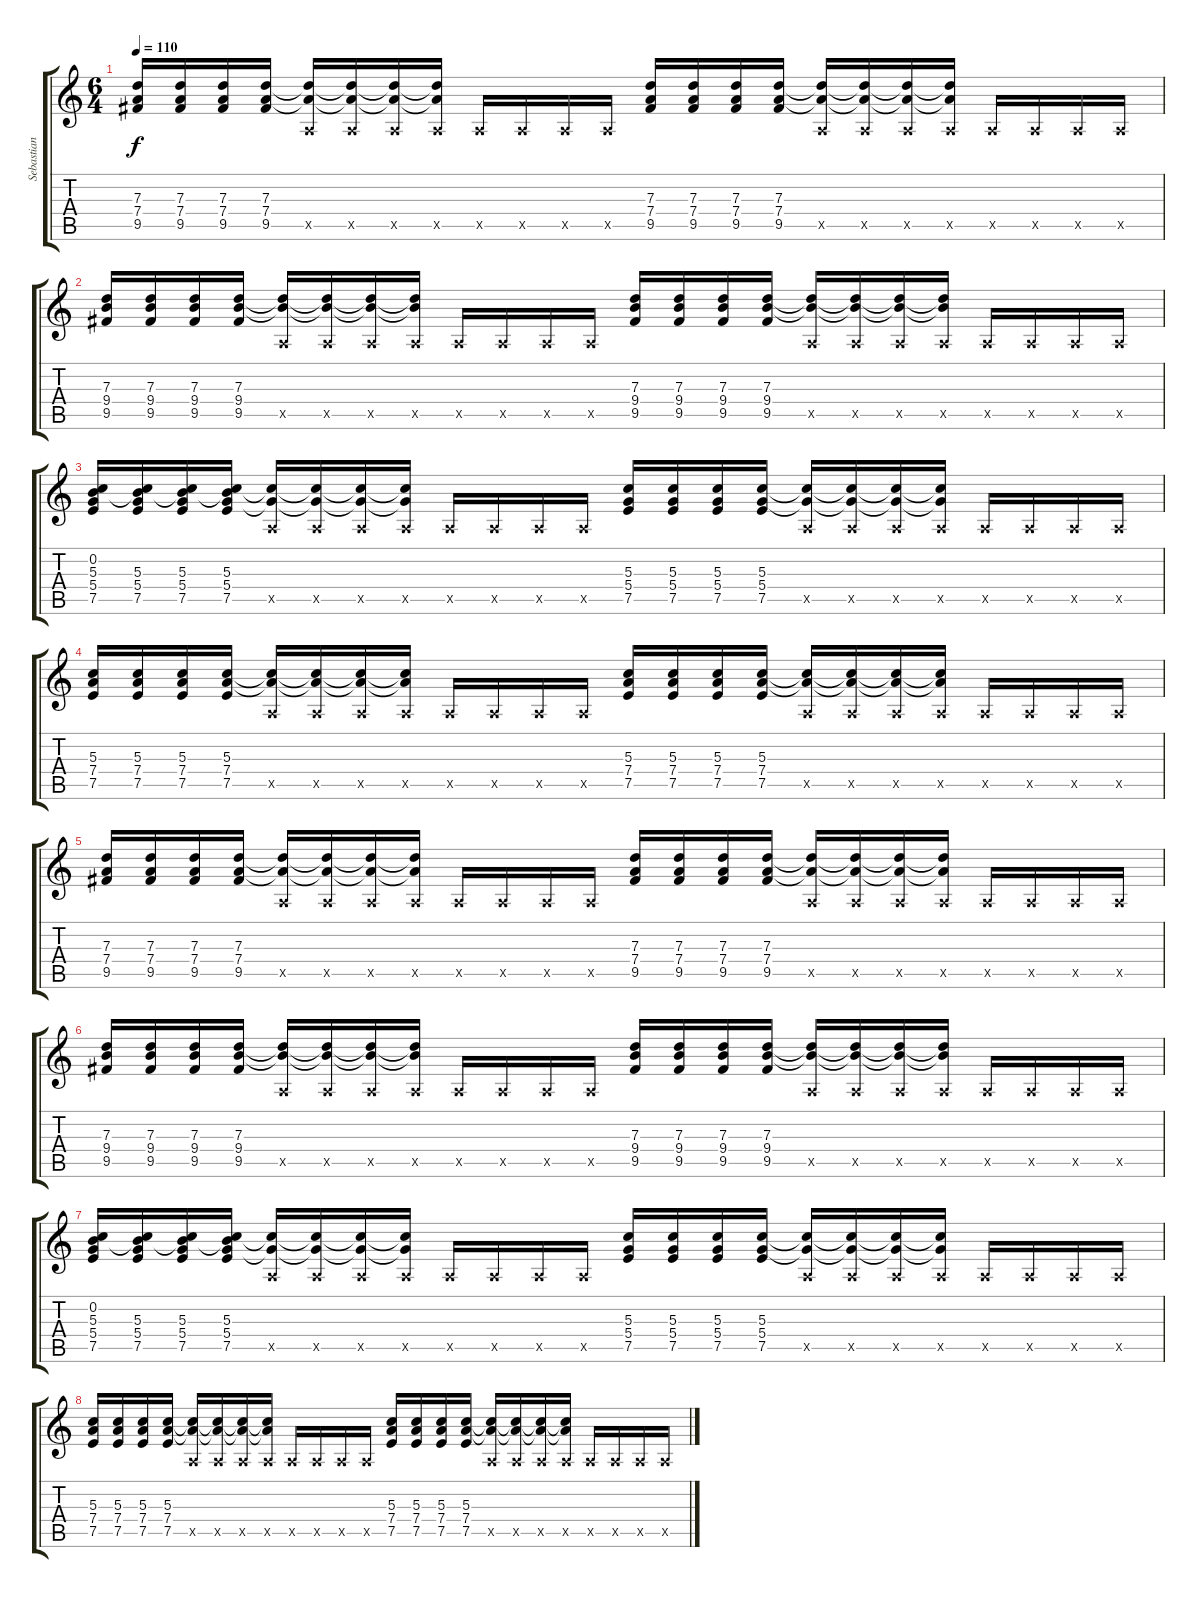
\track ("Sebastian" "Sebastian") {instrument acousticguitarsteel}
\staff {score tabs}
\tuning (E4 B3 G3 D3 A2 E2) {hide}
\ts (6 4)
\tempo 110
\clef g2
\ks c
(7.3 7.4 9.5).16{dy f} (7.3 7.4 9.5).16 (7.3 7.4 9.5).16 (7.3 7.4 9.5).16 (7.3{t} 7.4{t} 0.5{x}).16 (7.3{t} 7.4{t} 0.5{x}).16 (7.3{t} 7.4{t} 0.5{x}).16 (7.3{t} 7.4{t} 0.5{x}).16 0.5{x}.16 0.5{x}.16 0.5{x}.16 0.5{x}.16 (7.3 7.4 9.5).16 (7.3 7.4 9.5).16 (7.3 7.4 9.5).16 (7.3 7.4 9.5).16 (7.3{t} 7.4{t} 0.5{x}).16 (7.3{t} 7.4{t} 0.5{x}).16 (7.3{t} 7.4{t} 0.5{x}).16 (7.3{t} 7.4{t} 0.5{x}).16 0.5{x}.16 0.5{x}.16 0.5{x}.16 0.5{x}.16 |
(7.3 9.4 9.5).16 (7.3 9.4 9.5).16 (7.3 9.4 9.5).16 (7.3 9.4 9.5).16 (7.3{t} 9.4{t} 0.5{x}).16 (7.3{t} 9.4{t} 0.5{x}).16 (7.3{t} 9.4{t} 0.5{x}).16 (7.3{t} 9.4{t} 0.5{x}).16 0.5{x}.16 0.5{x}.16 0.5{x}.16 0.5{x}.16 (7.3 9.4 9.5).16 (7.3 9.4 9.5).16 (7.3 9.4 9.5).16 (7.3 9.4 9.5).16 (7.3{t} 9.4{t} 0.5{x}).16 (7.3{t} 9.4{t} 0.5{x}).16 (7.3{t} 9.4{t} 0.5{x}).16 (7.3{t} 9.4{t} 0.5{x}).16 0.5{x}.16 0.5{x}.16 0.5{x}.16 0.5{x}.16 |
(0.2 5.3 5.4 7.5).16 (0.2{t} 5.3 5.4 7.5).16 (0.2{t} 5.3 5.4 7.5).16 (0.2{t} 5.3 5.4 7.5).16 (5.3{t} 5.4{t} 0.5{x}).16 (5.3{t} 5.4{t} 0.5{x}).16 (5.3{t} 5.4{t} 0.5{x}).16 (5.3{t} 5.4{t} 0.5{x}).16 0.5{x}.16 0.5{x}.16 0.5{x}.16 0.5{x}.16 (5.3 5.4 7.5).16 (5.3 5.4 7.5).16 (5.3 5.4 7.5).16 (5.3 5.4 7.5).16 (5.3{t} 5.4{t} 0.5{x}).16 (5.3{t} 5.4{t} 0.5{x}).16 (5.3{t} 5.4{t} 0.5{x}).16 (5.3{t} 5.4{t} 0.5{x}).16 0.5{x}.16 0.5{x}.16 0.5{x}.16 0.5{x}.16 |
(5.3 7.4 7.5).16 (5.3 7.4 7.5).16 (5.3 7.4 7.5).16 (5.3 7.4 7.5).16 (5.3{t} 7.4{t} 0.5{x}).16 (5.3{t} 7.4{t} 0.5{x}).16 (5.3{t} 7.4{t} 0.5{x}).16 (5.3{t} 7.4{t} 0.5{x}).16 0.5{x}.16 0.5{x}.16 0.5{x}.16 0.5{x}.16 (5.3 7.4 7.5).16 (5.3 7.4 7.5).16 (5.3 7.4 7.5).16 (5.3 7.4 7.5).16 (5.3{t} 7.4{t} 0.5{x}).16 (5.3{t} 7.4{t} 0.5{x}).16 (5.3{t} 7.4{t} 0.5{x}).16 (5.3{t} 7.4{t} 0.5{x}).16 0.5{x}.16 0.5{x}.16 0.5{x}.16 0.5{x}.16 |
(7.3 7.4 9.5).16 (7.3 7.4 9.5).16 (7.3 7.4 9.5).16 (7.3 7.4 9.5).16 (7.3{t} 7.4{t} 0.5{x}).16 (7.3{t} 7.4{t} 0.5{x}).16 (7.3{t} 7.4{t} 0.5{x}).16 (7.3{t} 7.4{t} 0.5{x}).16 0.5{x}.16 0.5{x}.16 0.5{x}.16 0.5{x}.16 (7.3 7.4 9.5).16 (7.3 7.4 9.5).16 (7.3 7.4 9.5).16 (7.3 7.4 9.5).16 (7.3{t} 7.4{t} 0.5{x}).16 (7.3{t} 7.4{t} 0.5{x}).16 (7.3{t} 7.4{t} 0.5{x}).16 (7.3{t} 7.4{t} 0.5{x}).16 0.5{x}.16 0.5{x}.16 0.5{x}.16 0.5{x}.16 |
(7.3 9.4 9.5).16 (7.3 9.4 9.5).16 (7.3 9.4 9.5).16 (7.3 9.4 9.5).16 (7.3{t} 9.4{t} 0.5{x}).16 (7.3{t} 9.4{t} 0.5{x}).16 (7.3{t} 9.4{t} 0.5{x}).16 (7.3{t} 9.4{t} 0.5{x}).16 0.5{x}.16 0.5{x}.16 0.5{x}.16 0.5{x}.16 (7.3 9.4 9.5).16 (7.3 9.4 9.5).16 (7.3 9.4 9.5).16 (7.3 9.4 9.5).16 (7.3{t} 9.4{t} 0.5{x}).16 (7.3{t} 9.4{t} 0.5{x}).16 (7.3{t} 9.4{t} 0.5{x}).16 (7.3{t} 9.4{t} 0.5{x}).16 0.5{x}.16 0.5{x}.16 0.5{x}.16 0.5{x}.16 |
(0.2 5.3 5.4 7.5).16 (0.2{t} 5.3 5.4 7.5).16 (0.2{t} 5.3 5.4 7.5).16 (0.2{t} 5.3 5.4 7.5).16 (5.3{t} 5.4{t} 0.5{x}).16 (5.3{t} 5.4{t} 0.5{x}).16 (5.3{t} 5.4{t} 0.5{x}).16 (5.3{t} 5.4{t} 0.5{x}).16 0.5{x}.16 0.5{x}.16 0.5{x}.16 0.5{x}.16 (5.3 5.4 7.5).16 (5.3 5.4 7.5).16 (5.3 5.4 7.5).16 (5.3 5.4 7.5).16 (5.3{t} 5.4{t} 0.5{x}).16 (5.3{t} 5.4{t} 0.5{x}).16 (5.3{t} 5.4{t} 0.5{x}).16 (5.3{t} 5.4{t} 0.5{x}).16 0.5{x}.16 0.5{x}.16 0.5{x}.16 0.5{x}.16 |
(5.3 7.4 7.5).16 (5.3 7.4 7.5).16 (5.3 7.4 7.5).16 (5.3 7.4 7.5).16 (5.3{t} 7.4{t} 0.5{x}).16 (5.3{t} 7.4{t} 0.5{x}).16 (5.3{t} 7.4{t} 0.5{x}).16 (5.3{t} 7.4{t} 0.5{x}).16 0.5{x}.16 0.5{x}.16 0.5{x}.16 0.5{x}.16 (5.3 7.4 7.5).16 (5.3 7.4 7.5).16 (5.3 7.4 7.5).16 (5.3 7.4 7.5).16 (5.3{t} 7.4{t} 0.5{x}).16 (5.3{t} 7.4{t} 0.5{x}).16 (5.3{t} 7.4{t} 0.5{x}).16 (5.3{t} 7.4{t} 0.5{x}).16 0.5{x}.16 0.5{x}.16 0.5{x}.16 0.5{x}.16
